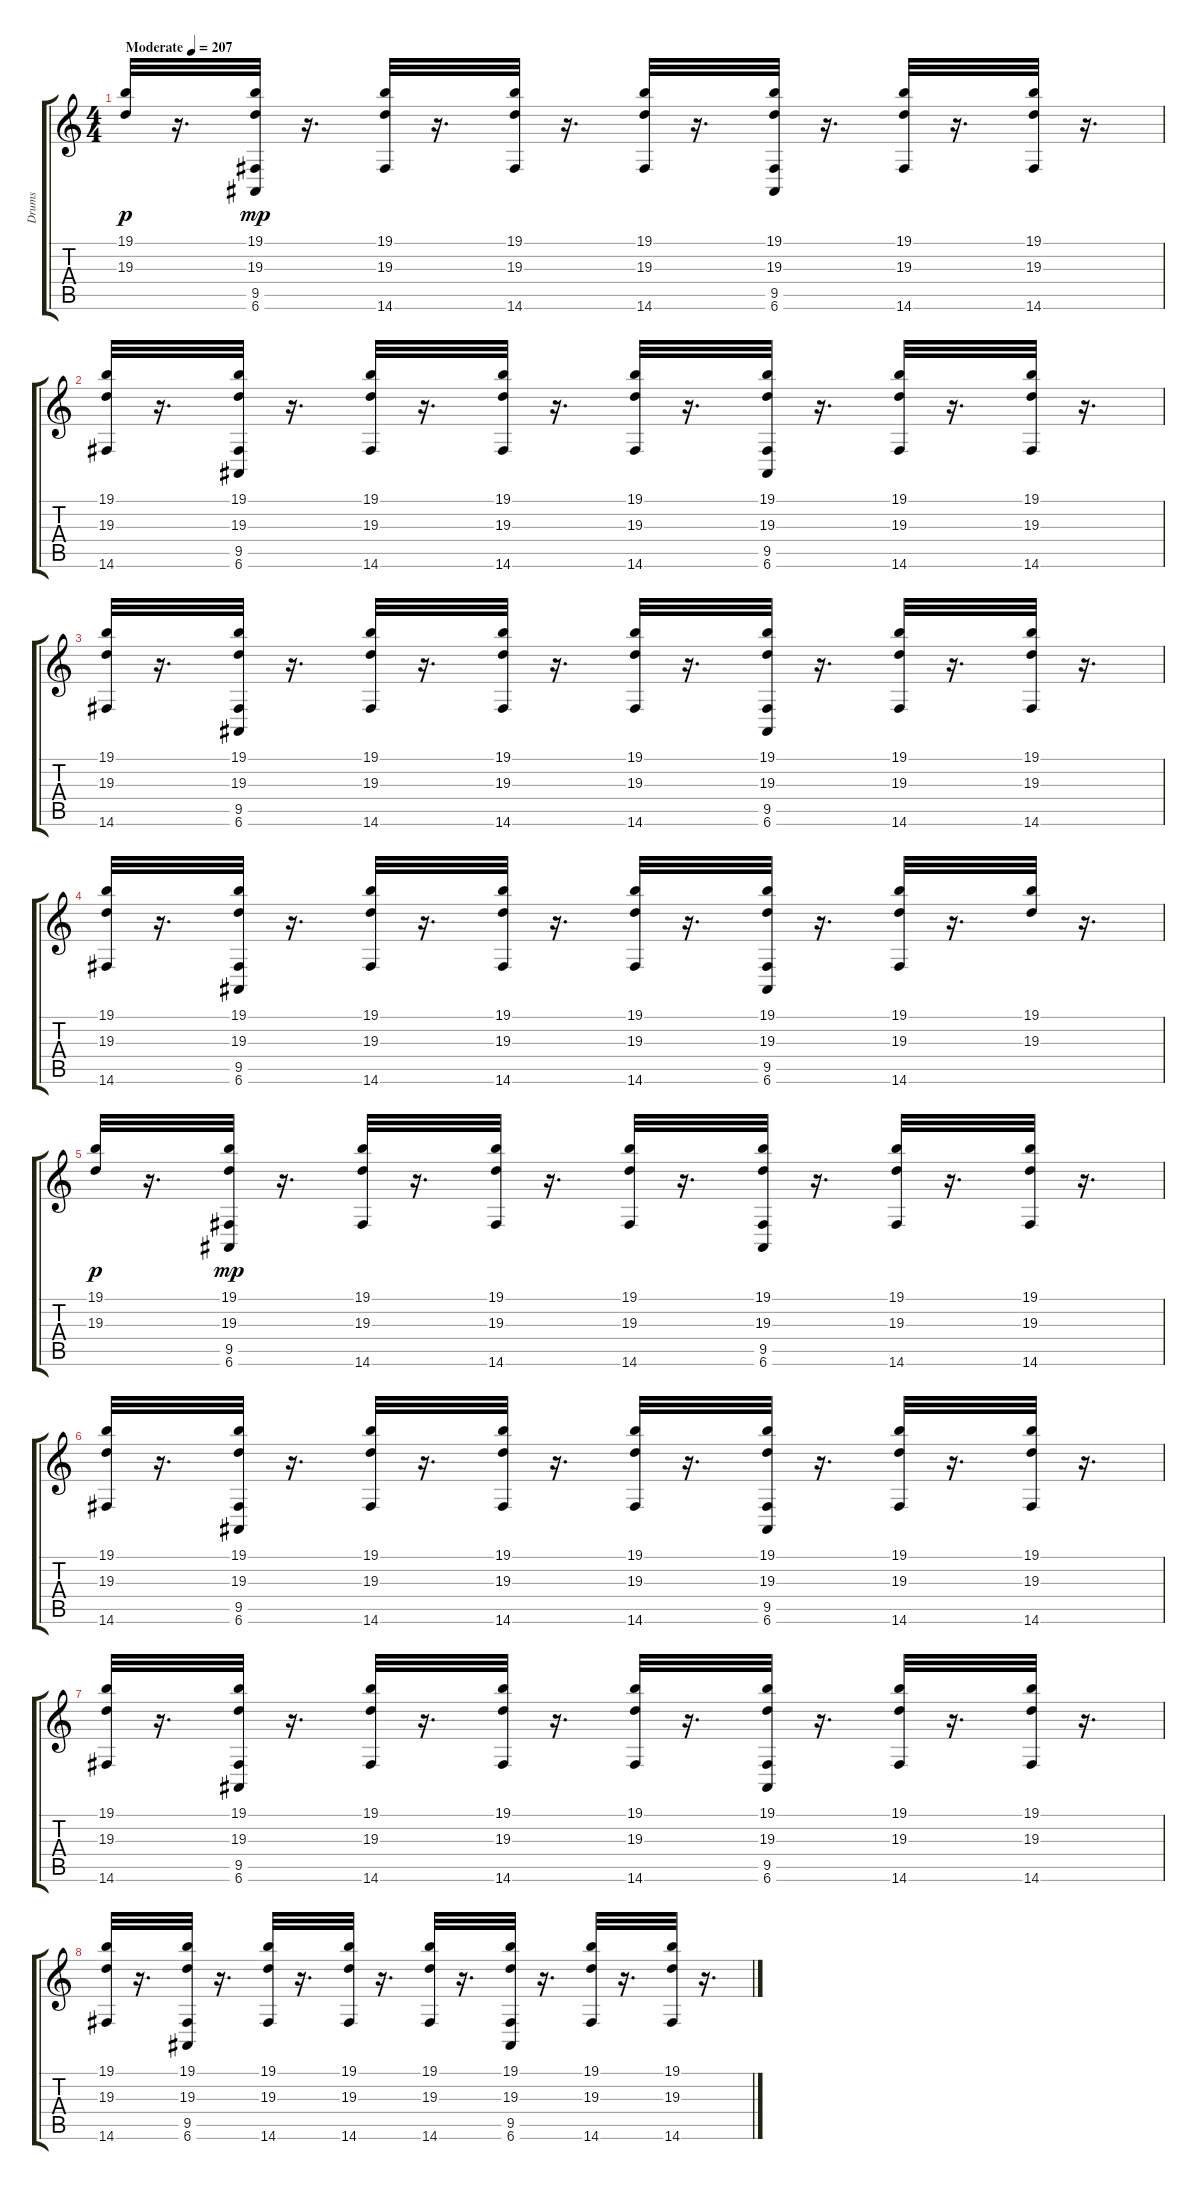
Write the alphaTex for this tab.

\track ("Drums" "Drums") {instrument melodictom}
\staff {score tabs}
\tuning (E4 B3 G3 D3 A2 E2) {hide}
\ts (4 4)
\tempo (207 "Moderate")
\clef g2
\ks c
(19.1 19.3).32{dy p instrument melodictom} r.16{d} (19.1 19.3 9.5 6.6).32{dy mp} r.16{d} (19.1 19.3 14.6).32 r.16{d} (19.1 19.3 14.6).32 r.16{d} (19.1 19.3 14.6).32 r.16{d} (19.1 19.3 9.5 6.6).32 r.16{d} (19.1 19.3 14.6).32 r.16{d} (19.1 19.3 14.6).32 r.16{d} |
(19.1 19.3 14.6).32 r.16{d} (19.1 19.3 9.5 6.6).32 r.16{d} (19.1 19.3 14.6).32 r.16{d} (19.1 19.3 14.6).32 r.16{d} (19.1 19.3 14.6).32 r.16{d} (19.1 19.3 9.5 6.6).32 r.16{d} (19.1 19.3 14.6).32 r.16{d} (19.1 19.3 14.6).32 r.16{d} |
(19.1 19.3 14.6).32 r.16{d} (19.1 19.3 9.5 6.6).32 r.16{d} (19.1 19.3 14.6).32 r.16{d} (19.1 19.3 14.6).32 r.16{d} (19.1 19.3 14.6).32 r.16{d} (19.1 19.3 9.5 6.6).32 r.16{d} (19.1 19.3 14.6).32 r.16{d} (19.1 19.3 14.6).32 r.16{d} |
(19.1 19.3 14.6).32 r.16{d} (19.1 19.3 9.5 6.6).32 r.16{d} (19.1 19.3 14.6).32 r.16{d} (19.1 19.3 14.6).32 r.16{d} (19.1 19.3 14.6).32 r.16{d} (19.1 19.3 9.5 6.6).32 r.16{d} (19.1 19.3 14.6).32 r.16{d} (19.1 19.3).32 r.16{d} |
(19.1 19.3).32{dy p} r.16{d} (19.1 19.3 9.5 6.6).32{dy mp} r.16{d} (19.1 19.3 14.6).32 r.16{d} (19.1 19.3 14.6).32 r.16{d} (19.1 19.3 14.6).32 r.16{d} (19.1 19.3 9.5 6.6).32 r.16{d} (19.1 19.3 14.6).32 r.16{d} (19.1 19.3 14.6).32 r.16{d} |
(19.1 19.3 14.6).32 r.16{d} (19.1 19.3 9.5 6.6).32 r.16{d} (19.1 19.3 14.6).32 r.16{d} (19.1 19.3 14.6).32 r.16{d} (19.1 19.3 14.6).32 r.16{d} (19.1 19.3 9.5 6.6).32 r.16{d} (19.1 19.3 14.6).32 r.16{d} (19.1 19.3 14.6).32 r.16{d} |
(19.1 19.3 14.6).32 r.16{d} (19.1 19.3 9.5 6.6).32 r.16{d} (19.1 19.3 14.6).32 r.16{d} (19.1 19.3 14.6).32 r.16{d} (19.1 19.3 14.6).32 r.16{d} (19.1 19.3 9.5 6.6).32 r.16{d} (19.1 19.3 14.6).32 r.16{d} (19.1 19.3 14.6).32 r.16{d} |
(19.1 19.3 14.6).32 r.16{d} (19.1 19.3 9.5 6.6).32 r.16{d} (19.1 19.3 14.6).32 r.16{d} (19.1 19.3 14.6).32 r.16{d} (19.1 19.3 14.6).32 r.16{d} (19.1 19.3 9.5 6.6).32 r.16{d} (19.1 19.3 14.6).32 r.16{d} (19.1 19.3 14.6).32 r.16{d}
